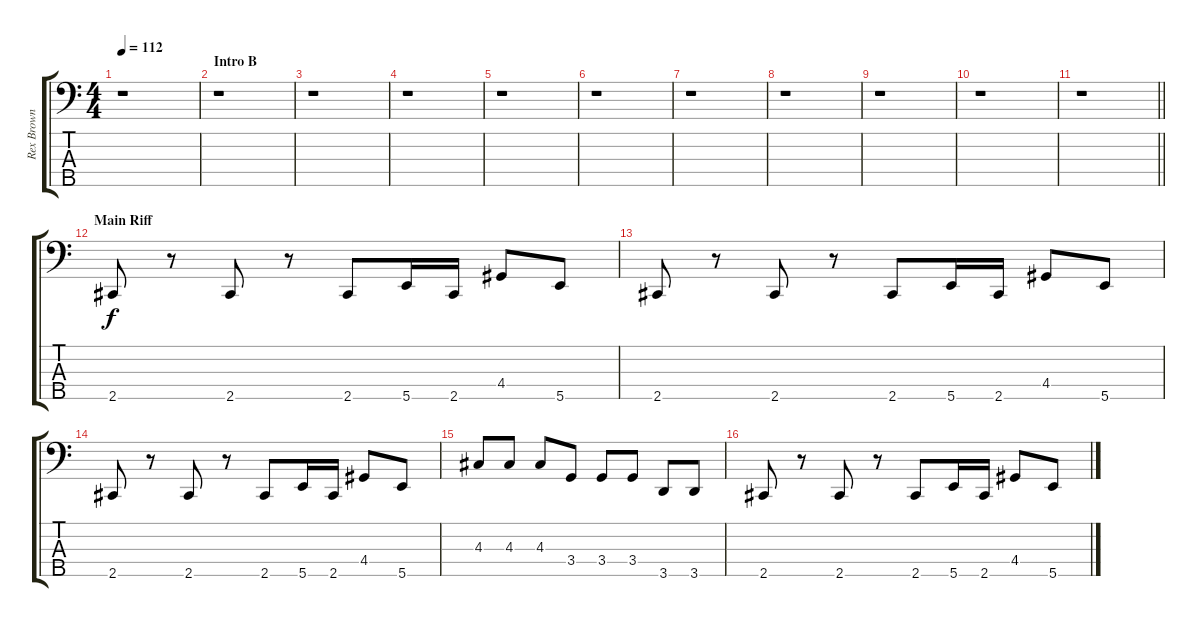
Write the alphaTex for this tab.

\track ("Rex Brown" "Rex Brown") {instrument electricbasspick}
\staff {score tabs}
\tuning (G2 D2 A1 E1 B0) {hide}
\ts (4 4)
\tempo 112
\clef f4
\ks c
r.1{dy f} |
\section ("" "Intro B")
r.1 |
r.1 |
r.1 |
r.1 |
r.1 |
r.1 |
r.1 |
r.1 |
r.1 |
\barLineRight lightlight
r.1 |
\section ("" "Main Riff")
2.5.8 r.8 2.5.8 r.8 2.5.8 5.5.16 2.5.16 4.4.8 5.5.8 |
2.5.8 r.8 2.5.8 r.8 2.5.8 5.5.16 2.5.16 4.4.8 5.5.8 |
2.5.8 r.8 2.5.8 r.8 2.5.8 5.5.16 2.5.16 4.4.8 5.5.8 |
4.3.8 4.3.8 4.3.8 3.4.8 3.4.8 3.4.8 3.5.8 3.5.8 |
2.5.8 r.8 2.5.8 r.8 2.5.8 5.5.16 2.5.16 4.4.8 5.5.8
